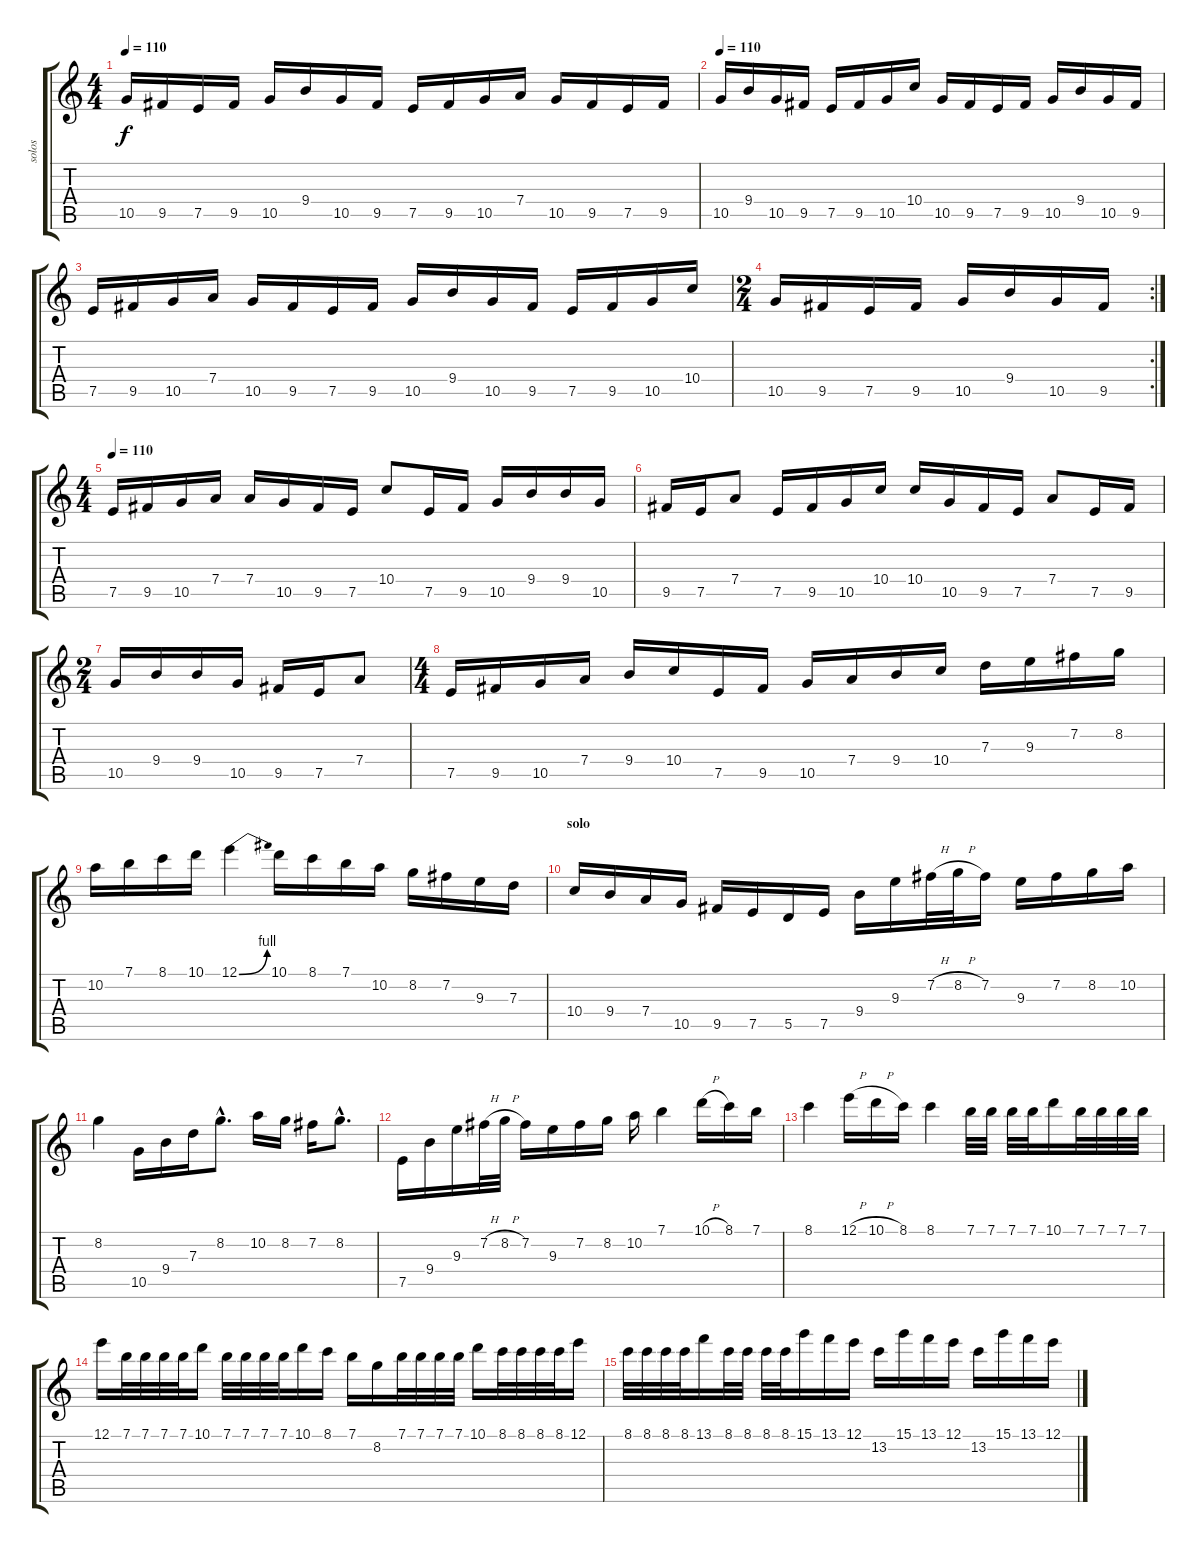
\track ("solos" "solos") {instrument distortionguitar}
\staff {score tabs}
\tuning (E4 B3 G3 D3 A2 E2) {hide}
\ts (4 4)
\tempo 110
\clef g2
\ks c
10.5.16{dy f} 9.5.16 7.5.16 9.5.16 10.5.16 9.4.16 10.5.16 9.5.16 7.5.16 9.5.16 10.5.16 7.4.16 10.5.16 9.5.16 7.5.16 9.5.16 |
\tempo 110
10.5.16 9.4.16 10.5.16 9.5.16 7.5.16 9.5.16 10.5.16 10.4.16 10.5.16 9.5.16 7.5.16 9.5.16 10.5.16{volume 8} 9.4.16 10.5.16 9.5.16 |
7.5.16 9.5.16 10.5.16 7.4.16 10.5.16 9.5.16 7.5.16 9.5.16 10.5.16 9.4.16 10.5.16 9.5.16 7.5.16 9.5.16 10.5.16 10.4.16 |
\rc 2
\ts (2 4)
10.5.16 9.5.16 7.5.16 9.5.16 10.5.16 9.4.16 10.5.16 9.5.16 |
\ts (4 4)
\tempo 110
7.5.16{volume 11} 9.5.16 10.5.16 7.4.16 7.4.16 10.5.16 9.5.16 7.5.16 10.4.8 7.5.16 9.5.16 10.5.16 9.4.16 9.4.16 10.5.16 |
9.5.16 7.5.16 7.4.8{volume 11} 7.5.16 9.5.16 10.5.16 10.4.16 10.4.16 10.5.16 9.5.16 7.5.16 7.4.8 7.5.16 9.5.16 |
\ts (2 4)
10.5.16 9.4.16 9.4.16 10.5.16 9.5.16 7.5.16 7.4.8 |
\ts (4 4)
7.5.16 9.5.16 10.5.16 7.4.16 9.4.16 10.4.16 7.5.16 9.5.16 10.5.16 7.4.16 9.4.16 10.4.16 7.3.16 9.3.16 7.2.16 8.2.16 |
10.2.16 7.1.16 8.1.16 10.1.16 12.1{be (bend 0 0 60 4)}.4 10.1.16 8.1.16 7.1.16 10.2.16 8.2.16 7.2.16 9.3.16 7.3.16 |
\section ("" "solo")
10.4.16 9.4.16 7.4.16 10.5.16 9.5.16 7.5.16 5.5.16 7.5.16 9.4.16 9.3.16 7.2{h}.32 8.2{h}.32 7.2.16 9.3.16 7.2.16 8.2.16 10.2.16 |
8.2.4 10.5.16 9.4.16 7.3.16 8.2{hac}.8{d} 10.2.16 8.2.16 7.2.16 8.2{hac}.8{d} |
7.5.16 9.4.16 9.3.16 7.2{h}.32 8.2{h}.32 7.2.16 9.3.16 7.2.16 8.2.16 10.2.16 7.1.4 10.1{h}.16 8.1.16 7.1.16 |
8.1.4 12.1{h}.16 10.1{h}.16 8.1.16 8.1.4 7.1.32 7.1.32 7.1.32 7.1.32 10.1.16 7.1.32 7.1.32 7.1.32 7.1.32 |
12.1.16 7.1.32 7.1.32 7.1.32 7.1.32 10.1.16 7.1.32 7.1.32 7.1.32 7.1.32 10.1.16 8.1.16 7.1.16 8.2.16 7.1.32 7.1.32 7.1.32 7.1.32 10.1.16 8.1.32 8.1.32 8.1.32 8.1.32 12.1.16 |
8.1.32 8.1.32 8.1.32 8.1.32 13.1.16 8.1.32 8.1.32 8.1.32 8.1.32 15.1.16 13.1.16 12.1.16 13.2.16 15.1.16 13.1.16 12.1.16 13.2.16 15.1.16 13.1.16 12.1.16
